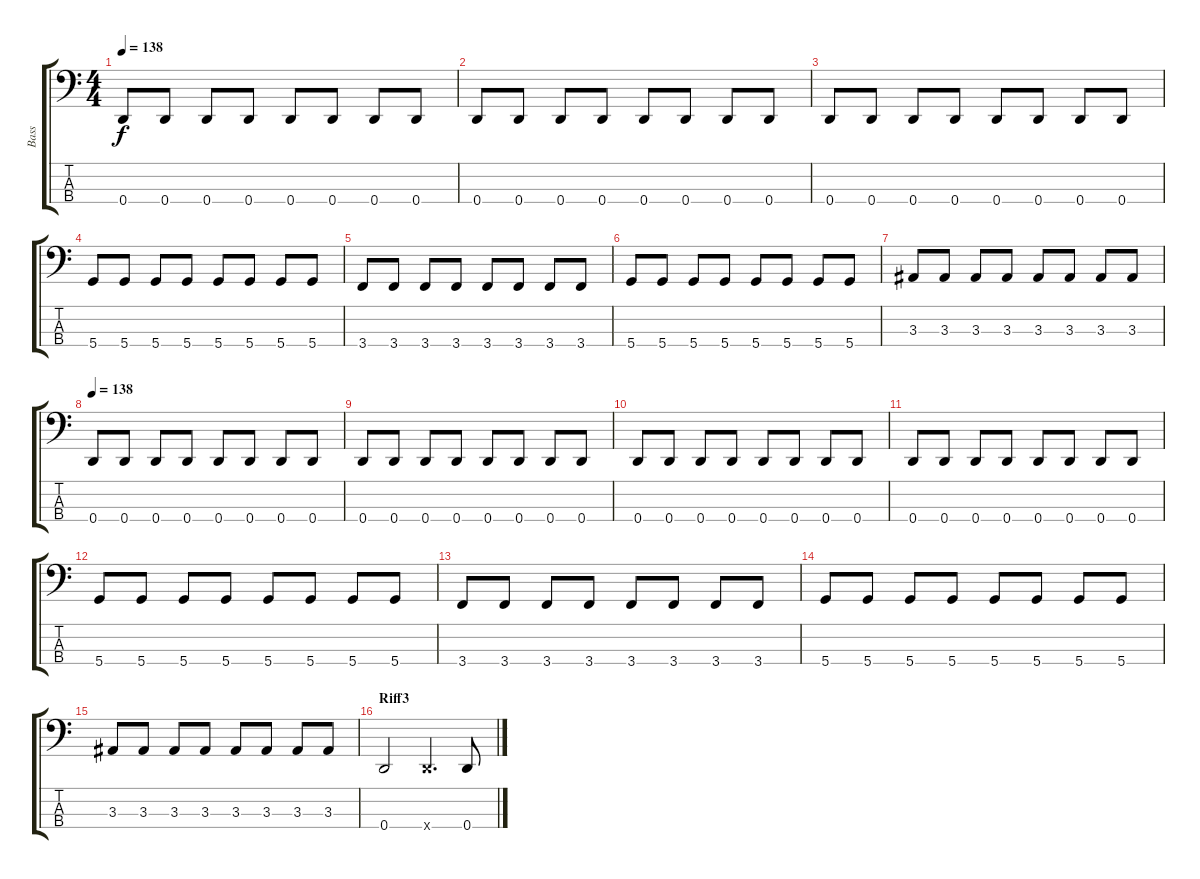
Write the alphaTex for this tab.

\track ("Bass" "Bass") {instrument electricbassfinger}
\staff {score tabs}
\tuning (F2 C2 G1 D1) {hide}
\ts (4 4)
\tempo 138
\clef f4
\ks c
0.4.8{dy f} 0.4.8 0.4.8 0.4.8 0.4.8 0.4.8 0.4.8 0.4.8 |
0.4.8 0.4.8 0.4.8 0.4.8 0.4.8 0.4.8 0.4.8 0.4.8 |
0.4.8 0.4.8 0.4.8 0.4.8 0.4.8 0.4.8 0.4.8 0.4.8 |
5.4.8 5.4.8 5.4.8 5.4.8 5.4.8 5.4.8 5.4.8 5.4.8 |
3.4.8 3.4.8 3.4.8 3.4.8 3.4.8 3.4.8 3.4.8 3.4.8 |
5.4.8 5.4.8 5.4.8 5.4.8 5.4.8 5.4.8 5.4.8 5.4.8 |
3.3.8 3.3.8 3.3.8 3.3.8 3.3.8 3.3.8 3.3.8 3.3.8 |
\tempo 138
0.4.8 0.4.8 0.4.8 0.4.8 0.4.8 0.4.8 0.4.8 0.4.8 |
0.4.8 0.4.8 0.4.8 0.4.8 0.4.8 0.4.8 0.4.8 0.4.8 |
0.4.8 0.4.8 0.4.8 0.4.8 0.4.8 0.4.8 0.4.8 0.4.8 |
0.4.8 0.4.8 0.4.8 0.4.8 0.4.8 0.4.8 0.4.8 0.4.8 |
5.4.8 5.4.8 5.4.8 5.4.8 5.4.8 5.4.8 5.4.8 5.4.8 |
3.4.8 3.4.8 3.4.8 3.4.8 3.4.8 3.4.8 3.4.8 3.4.8 |
5.4.8 5.4.8 5.4.8 5.4.8 5.4.8 5.4.8 5.4.8 5.4.8 |
3.3.8 3.3.8 3.3.8 3.3.8 3.3.8 3.3.8 3.3.8 3.3.8 |
\section ("" "Riff3")
0.4.2 0.4{x}.4{d} 0.4.8
